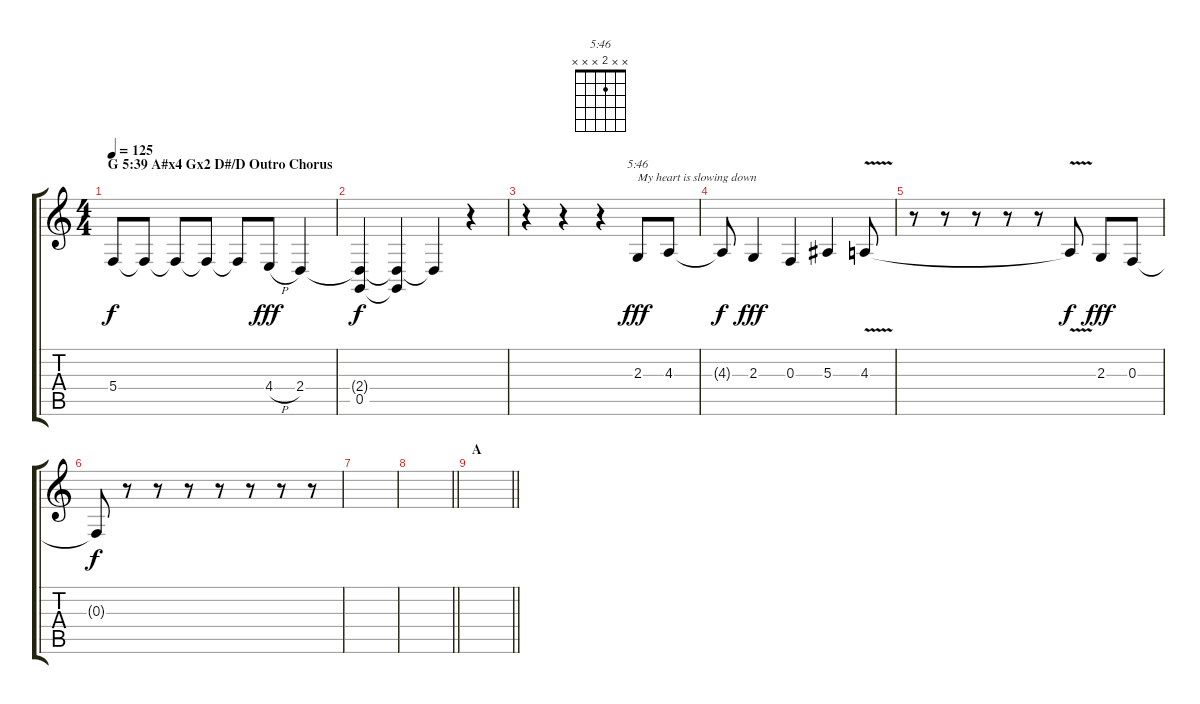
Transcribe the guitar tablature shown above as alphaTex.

\track "" {instrument trumpet}
\staff {score tabs}
\tuning (D4 A3 F3 C3 G2 D2) {hide}
\chord ("5:46" x x 2 x x x)
\ts (4 4)
\section ("" "G 5:39 A#x4 Gx2 D#/D Outro Chorus")
\tempo 125
\clef g2
\ks c
5.4{t}.8{dy f} 5.4{t}.8 5.4{t}.8 5.4{t}.8 5.4{t}.8 4.4{h}.8{dy fff} 2.4.4 |
(2.4{t} 0.5).4{dy f} (2.4{t} 0.5{t}).4 2.4{t}.4 r.4 |
r.4 r.4 r.4 2.3.8{ch "5:46" txt "My heart is slowing down " dy fff} 4.3.8 |
4.3{t}.8{dy f} 2.3.4{dy fff} 0.3.4 5.3.4 4.3{v}.8 |
r.8 r.8 r.8 r.8 r.8 4.3{t}.8{dy f} 2.3.8{dy fff} 0.3.8 |
0.3{t}.8{dy f} r.8 r.8 r.8 r.8 r.8 r.8 r.8 |
|
\barLineRight lightlight
|
\section ("" "A")
\barLineRight lightlight
